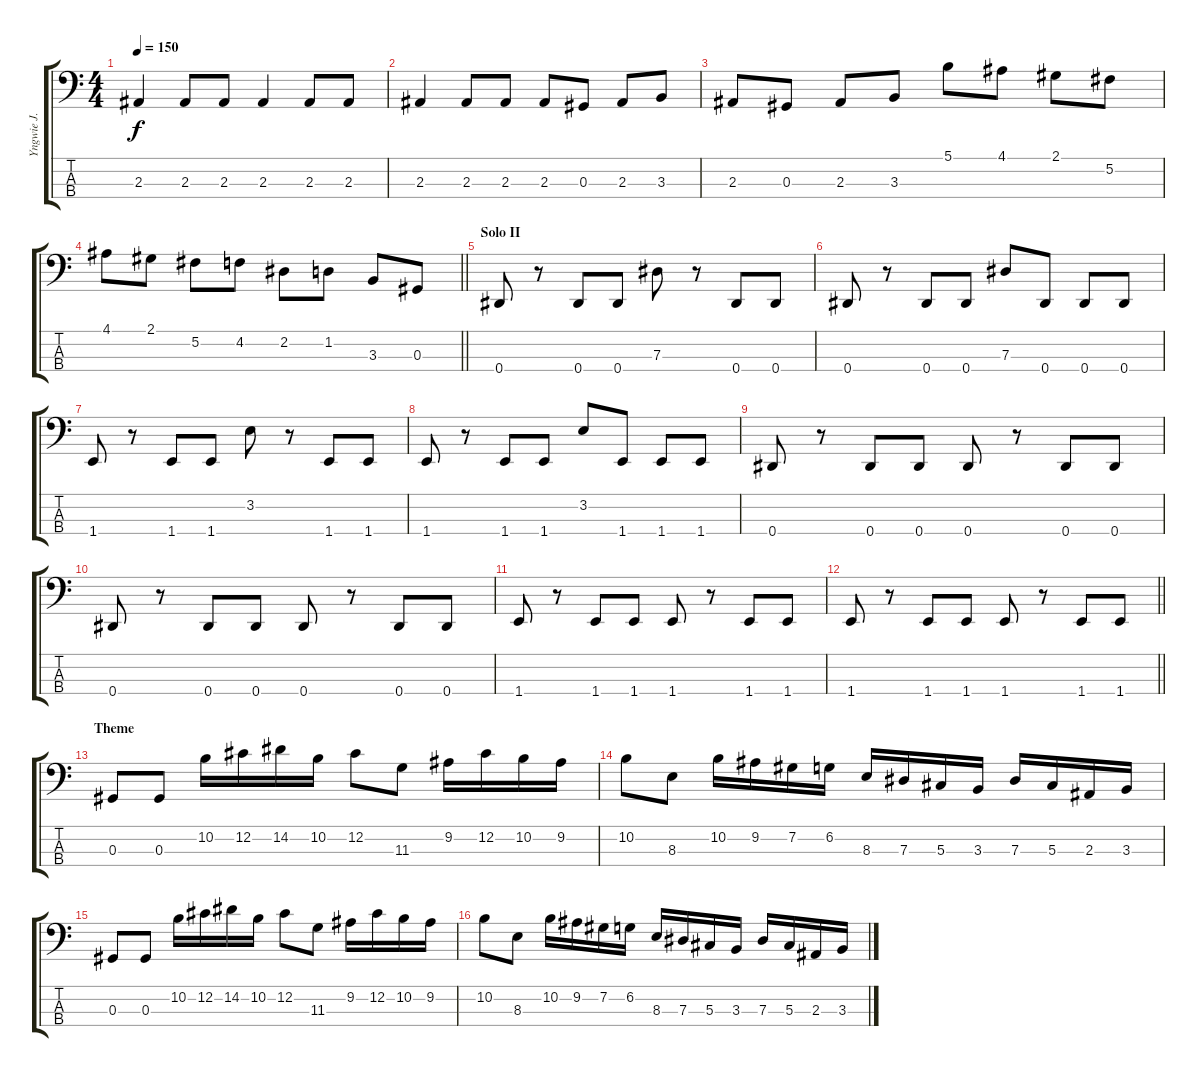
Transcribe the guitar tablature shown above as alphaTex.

\track ("Yngwie J. Malmsteen" "Yngwie J. ") {instrument electricbasspick}
\staff {score tabs}
\tuning (Gb2 Db2 Ab1 Eb1) {hide}
\ts (4 4)
\tempo 150
\clef f4
\ks c
2.3.4{dy f} 2.3.8 2.3.8 2.3.4 2.3.8 2.3.8 |
2.3.4 2.3.8 2.3.8 2.3.8 0.3.8 2.3.8 3.3.8 |
2.3.8 0.3.8 2.3.8 3.3.8 5.1.8 4.1.8 2.1.8 5.2.8 |
\barLineRight lightlight
4.1.8 2.1.8 5.2.8 4.2.8 2.2.8 1.2.8 3.3.8 0.3.8 |
\section ("" "Solo II")
0.4.8 r.8 0.4.8 0.4.8 7.3.8 r.8 0.4.8 0.4.8 |
0.4.8 r.8 0.4.8 0.4.8 7.3.8 0.4.8 0.4.8 0.4.8 |
1.4.8 r.8 1.4.8 1.4.8 3.2.8 r.8 1.4.8 1.4.8 |
1.4.8 r.8 1.4.8 1.4.8 3.2.8 1.4.8 1.4.8 1.4.8 |
0.4.8 r.8 0.4.8 0.4.8 0.4.8 r.8 0.4.8 0.4.8 |
0.4.8 r.8 0.4.8 0.4.8 0.4.8 r.8 0.4.8 0.4.8 |
1.4.8 r.8 1.4.8 1.4.8 1.4.8 r.8 1.4.8 1.4.8 |
\barLineRight lightlight
1.4.8 r.8 1.4.8 1.4.8 1.4.8 r.8 1.4.8 1.4.8 |
\section ("" "Theme")
0.3.8 0.3.8 10.2.16 12.2.16 14.2.16 10.2.16 12.2.8 11.3.8 9.2.16 12.2.16 10.2.16 9.2.16 |
10.2.8 8.3.8 10.2.16 9.2.16 7.2.16 6.2.16 8.3.16 7.3.16 5.3.16 3.3.16 7.3.16 5.3.16 2.3.16 3.3.16 |
0.3.8 0.3.8 10.2.16 12.2.16 14.2.16 10.2.16 12.2.8 11.3.8 9.2.16 12.2.16 10.2.16 9.2.16 |
10.2.8 8.3.8 10.2.16 9.2.16 7.2.16 6.2.16 8.3.16 7.3.16 5.3.16 3.3.16 7.3.16 5.3.16 2.3.16 3.3.16
